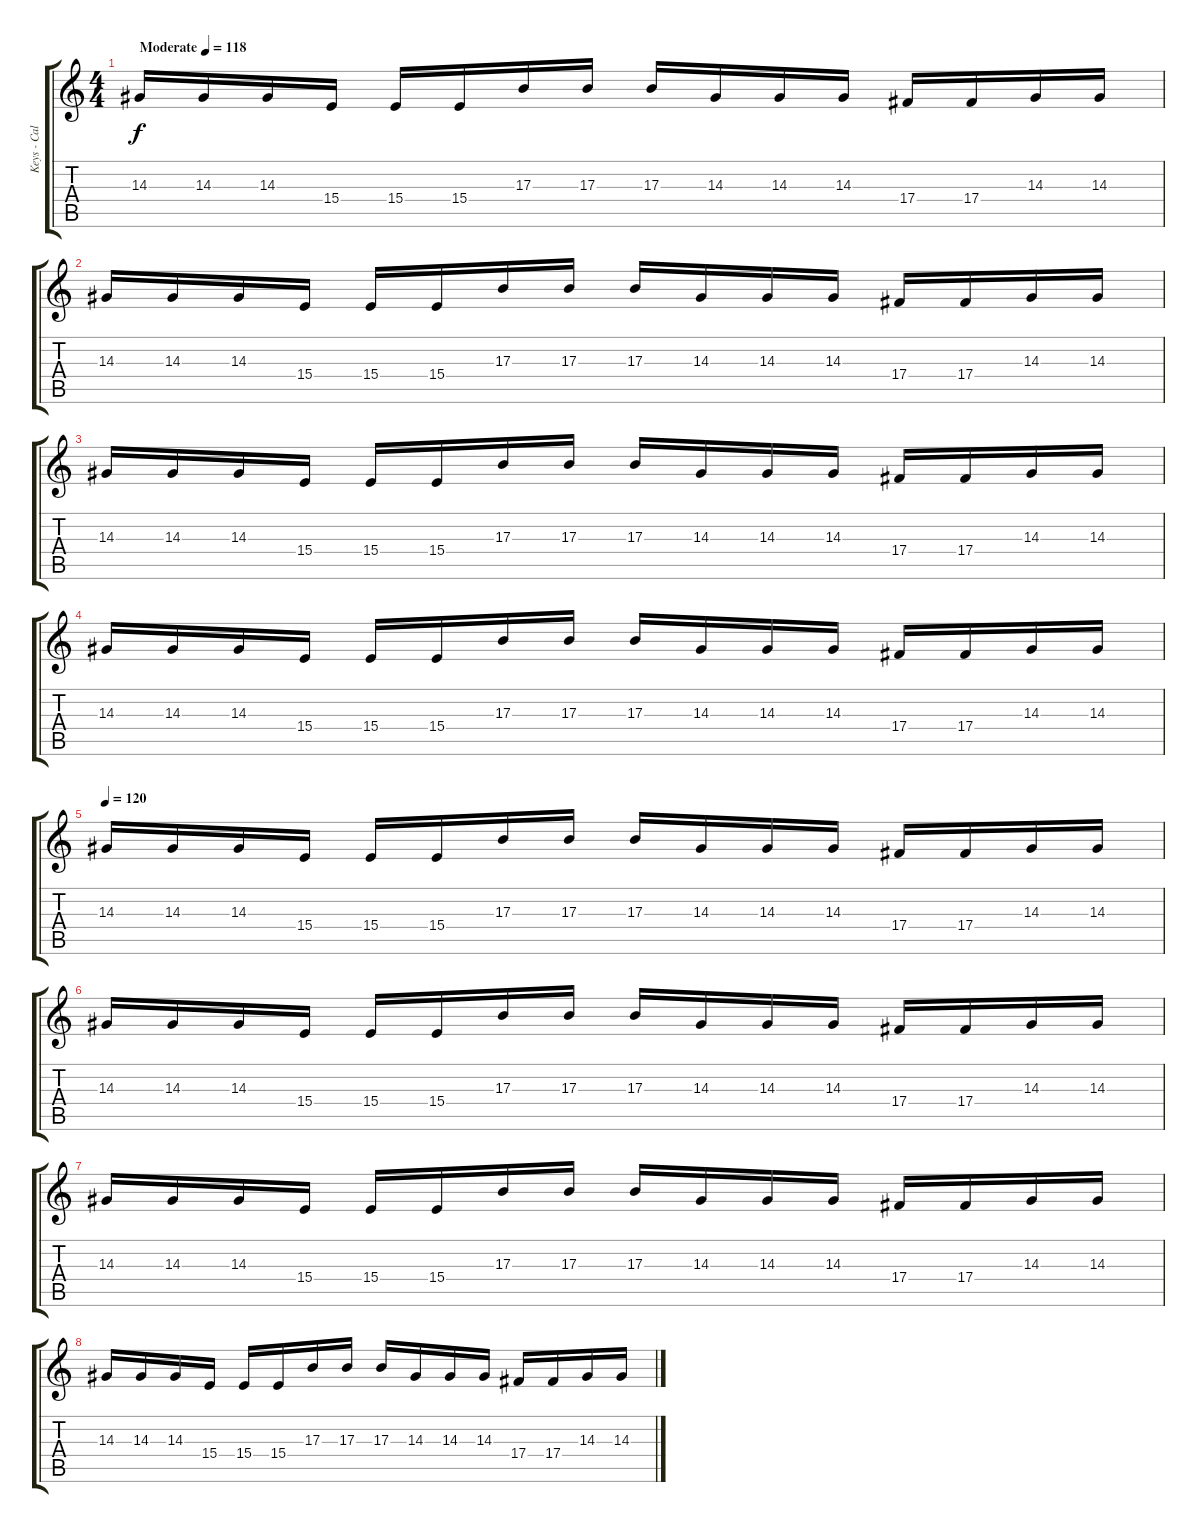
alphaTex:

\track ("Keys - Caleb Shomo" "Keys - Cal") {instrument lead2sawtooth}
\staff {score tabs}
\tuning (Eb4 Bb3 Gb3 Db3 Ab2 Db2) {hide}
\ts (4 4)
\tempo (118 "Moderate")
\clef g2
\ks c
14.3.16{dy f instrument lead2sawtooth} 14.3.16 14.3.16 15.4.16 15.4.16 15.4.16 17.3.16 17.3.16 17.3.16 14.3.16 14.3.16 14.3.16 17.4.16 17.4.16 14.3.16 14.3.16 |
14.3.16 14.3.16 14.3.16 15.4.16 15.4.16 15.4.16 17.3.16 17.3.16 17.3.16 14.3.16 14.3.16 14.3.16 17.4.16 17.4.16 14.3.16 14.3.16 |
14.3.16 14.3.16 14.3.16 15.4.16 15.4.16 15.4.16 17.3.16 17.3.16 17.3.16 14.3.16 14.3.16 14.3.16 17.4.16 17.4.16 14.3.16 14.3.16 |
14.3.16 14.3.16 14.3.16 15.4.16 15.4.16 15.4.16 17.3.16 17.3.16 17.3.16 14.3.16 14.3.16 14.3.16 17.4.16 17.4.16 14.3.16 14.3.16 |
\tempo 120
14.3.16 14.3.16 14.3.16 15.4.16 15.4.16 15.4.16 17.3.16 17.3.16 17.3.16 14.3.16 14.3.16 14.3.16 17.4.16 17.4.16 14.3.16 14.3.16 |
14.3.16 14.3.16 14.3.16 15.4.16 15.4.16 15.4.16 17.3.16 17.3.16 17.3.16 14.3.16 14.3.16 14.3.16 17.4.16 17.4.16 14.3.16 14.3.16 |
14.3.16 14.3.16 14.3.16 15.4.16 15.4.16 15.4.16 17.3.16 17.3.16 17.3.16 14.3.16 14.3.16 14.3.16 17.4.16 17.4.16 14.3.16 14.3.16 |
14.3.16 14.3.16 14.3.16 15.4.16 15.4.16 15.4.16 17.3.16 17.3.16 17.3.16 14.3.16 14.3.16 14.3.16 17.4.16 17.4.16 14.3.16 14.3.16
